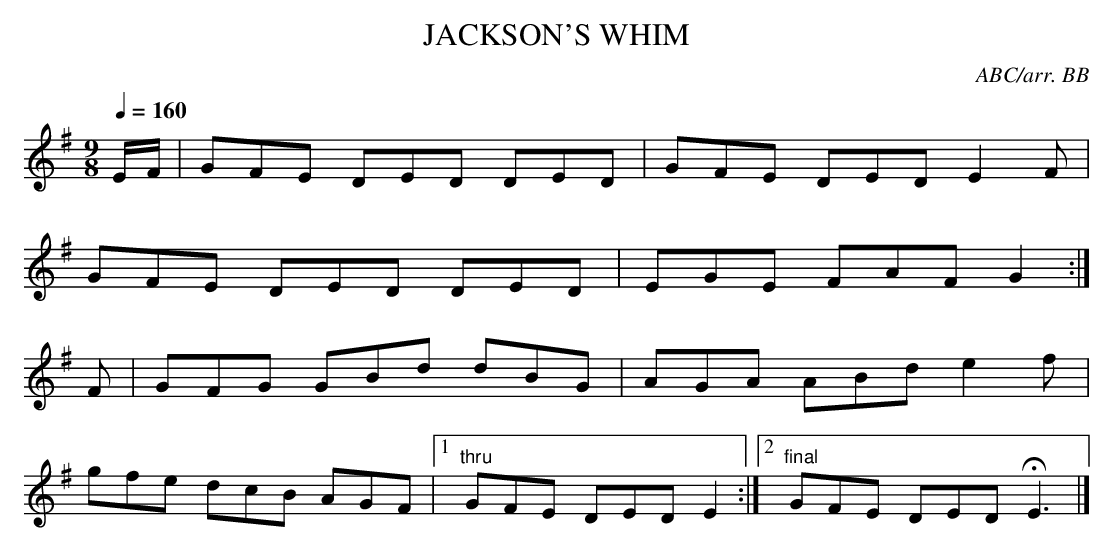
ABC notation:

X:1
T:JACKSON'S WHIM
C:ABC/arr. BB
L:1/8
M:9/8
Q:1/4=160
K:G % source key Bb
E/F/|GFE DED DED|GFE DED E2F|
GFE DED DED|EGE FAF G2 :|
F|GFG GBd dBG|AGA ABd e2f|
gfe dcB AGF|1 "thru"GFE DED E2 :|\
[2 "final"GFE DED HE3|]
